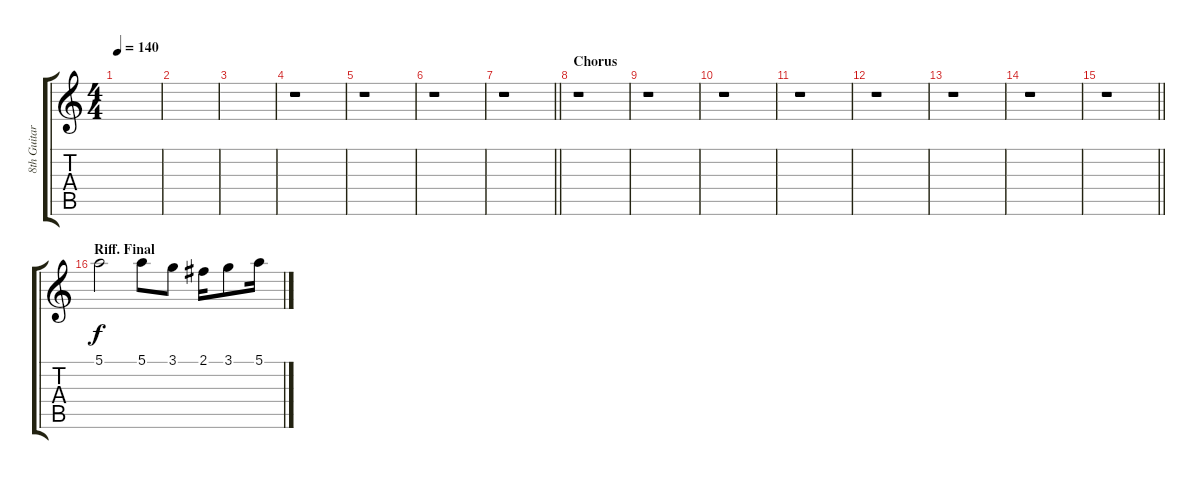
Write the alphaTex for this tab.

\track ("8th Guitar - Mathias" "8th Guitar") {instrument distortionguitar}
\staff {score tabs}
\tuning (E4 B3 G3 D3 A2 E2) {hide}
\ts (4 4)
\tempo 140
\clef g2
\ks c
|
|
|
r.1 |
r.1 |
r.1 |
\barLineRight lightlight
r.1 |
\section ("" "Chorus")
r.1 |
r.1 |
r.1 |
r.1 |
r.1 |
r.1 |
r.1 |
\barLineRight lightlight
r.1 |
\section ("" "Riff. Final")
5.1.2 5.1.8 3.1.8 2.1.16 3.1.8 5.1.16
